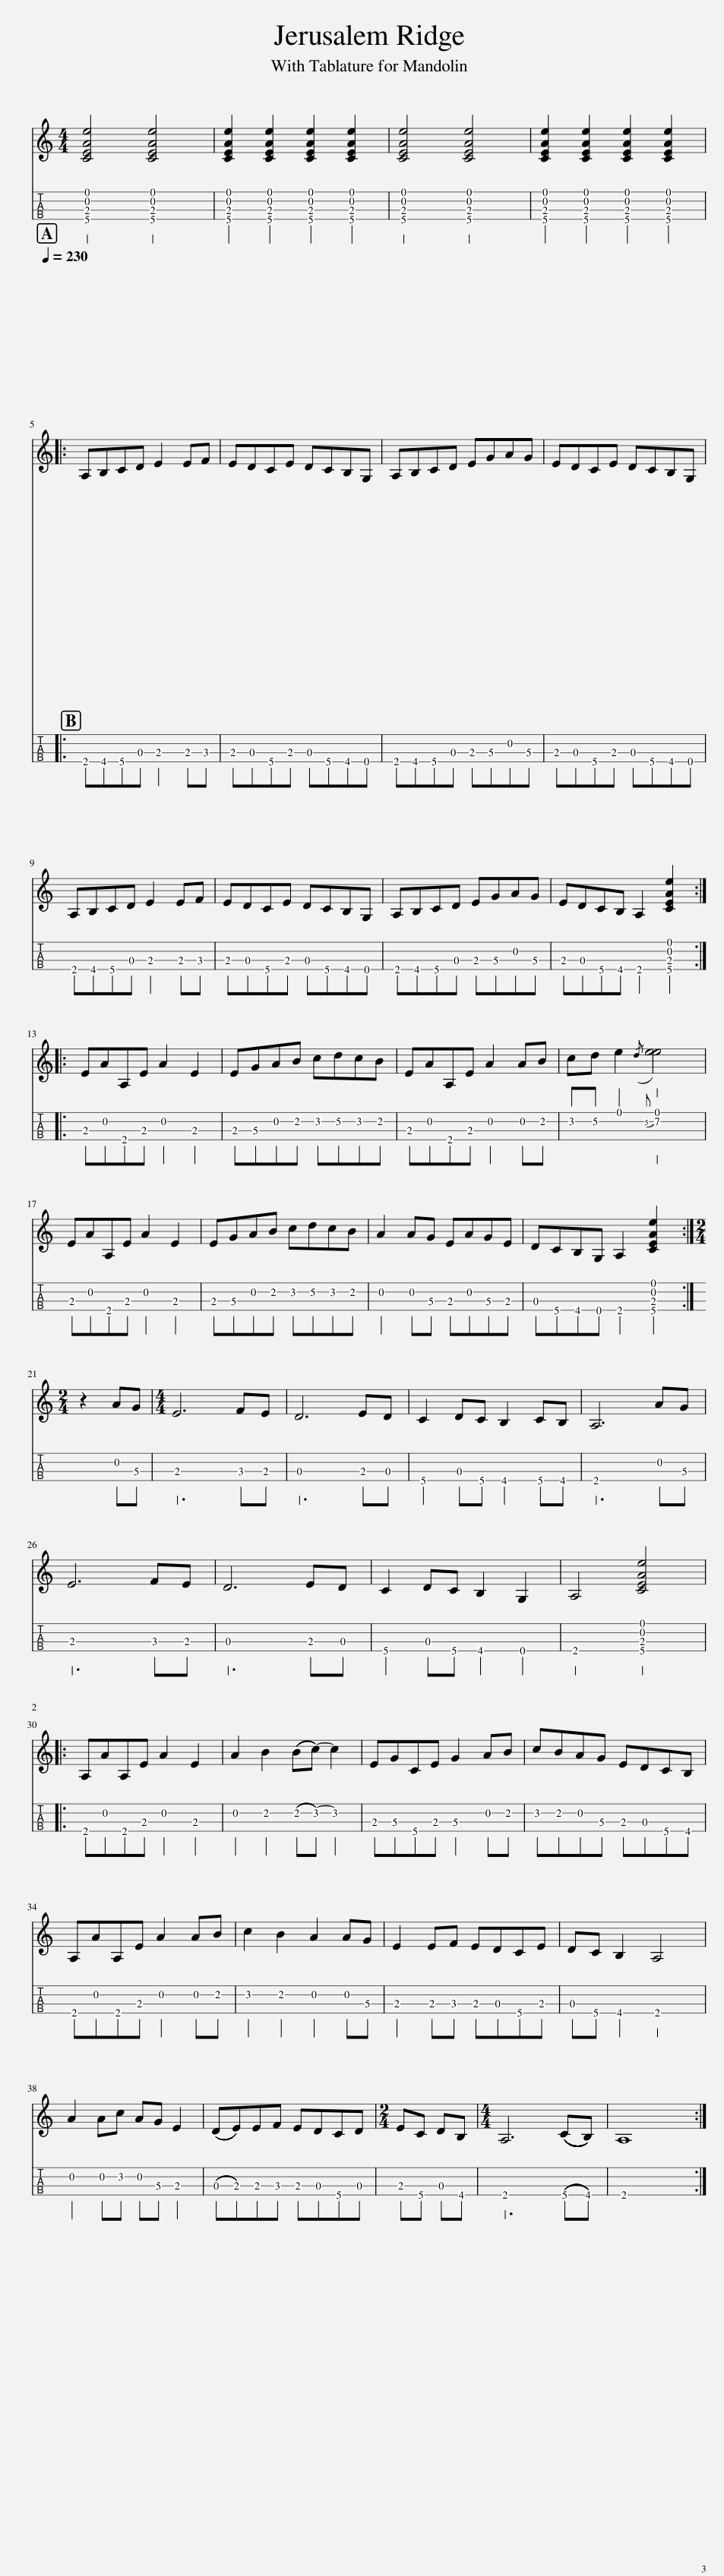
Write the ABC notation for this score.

X:1
%%score { ( 1 3 ) | ( 2 4 ) }
L:1/8
M:4/4
I:linebreak $
K:C
V:1 treble
V:3 treble
V:2 tab stafflines=4 strings="G3,D4,A4,E5 "
V:4 tab stafflines=4 strings="G3,D4,A4,E5 "
V:1
 [CEAe]4 [CEAe]4 | [CEAe]2 [CEAe]2 [CEAe]2 [CEAe]2 | [CEAe]4 [CEAe]4 | [CEAe]2 [CEAe]2 [CEAe]2 [CEAe]2 |:$[Q:1/4=230] A,B,CD E2 EF | %5
 EDCE DCB,G, | A,B,CD EGAG | EDCE DCB,G, |$ A,B,CD E2 EF | EDCE DCB,G, | %10
 A,B,CD EGAG | EDCB, A,2 [CEAe]2 ::$ EAA,E A2 E2 | EGAB cdcB | EAA,E A2 AB | %15
 cd e2{/d} e4 |$ EAA,E A2 E2 | EGAB cdcB | A2 AG EAGE | DCB,G, A,2 [CEAe]2 :|$ %20
[M:2/4] z2 AG |[M:4/4] E6 FE | D6 ED | C2 DC B,2 CB, | A,6 AG |$ %25
 E6 FE | D6 ED | C2 DC B,2 G,2 | A,4 [CEAe]4 |:$ A,AA,E A2 E2 | %30
 A2 B2 ((((Bc-)))) c2 | EGCE G2 AB | cBAG EDCB, |$ A,AA,E A2 AB | c2 B2 A2 AG | %35
 E2 EF EDCE | DC B,2 A,4 |$ A2 Ac AG E2 | ((((DE))))EF EDCD |[M:2/4] EC DB, | %40
[M:4/4] A,6 ((((((CB,)))))) | A,8 :| %42
V:2
 [!4!C!3!E!2!A!1!e]4 [!4!C!3!E!2!A!1!e]4 | [!4!C!3!E!2!A!1!e]2 [!4!C!3!E!2!A!1!e]2 [!4!C!3!E!2!A!1!e]2 [!4!C!3!E!2!A!1!e]2 | [!4!C!3!E!2!A!1!e]4 [!4!C!3!E!2!A!1!e]4 | [!4!C!3!E!2!A!1!e]2 [!4!C!3!E!2!A!1!e]2 [!4!C!3!E!2!A!1!e]2 [!4!C!3!E!2!A!1!e]2 |:$ !4!A,!4!B,!4!C!3!D !3!E2 !3!E!3!F | %5
 !3!E!3!D!4!C!3!E !3!D!4!C!4!B,!4!G, | !4!A,!4!B,!4!C!3!D !3!E!3!G!2!A!3!G | !3!E!3!D!4!C!3!E !3!D!4!C!4!B,!4!G, |$ !4!A,!4!B,!4!C!3!D !3!E2 !3!E!3!F | !3!E!3!D!4!C!3!E !3!D!4!C!4!B,!4!G, | %10
 !4!A,!4!B,!4!C!3!D !3!E!3!G!2!A!3!G | !3!E!3!D!4!C!4!B, !4!A,2 [!4!C!3!E!2!A!1!e]2 ::$ !3!E!2!A!4!A,!3!E !2!A2 !3!E2 | !3!E!3!G!2!A!2!B !2!c!2!d!2!c!2!B | !3!E!2!A!4!A,!3!E !2!A2 !2!A!2!B | %15
 !2!c!2!d !1!e2{/!2!d} !1!e4 |$ !3!E!2!A!4!A,!3!E !2!A2 !3!E2 | !3!E!3!G!2!A!2!B !2!c!2!d!2!c!2!B | !2!A2 !2!A!3!G !3!E!2!A!3!G!3!E | !3!D!4!C!4!B,!4!G, !4!A,2 [!4!C!3!E!2!A!1!e]2 :|$ %20
[M:2/4] x2 !2!A!3!G |[M:4/4] !3!E6 !3!F!3!E | !3!D6 !3!E!3!D | !4!C2 !3!D!4!C !4!B,2 !4!C!4!B, | !4!A,6 !2!A!3!G |$ %25
 !3!E6 !3!F!3!E | !3!D6 !3!E!3!D | !4!C2 !3!D!4!C !4!B,2 !4!G,2 | !4!A,4 [!4!C!3!E!2!A!1!e]4 |:$ !4!A,!2!A!4!A,!3!E !2!A2 !3!E2 | %30
 !2!A2 !2!B2 ((((!2!B!2!c-)))) !2!c2 | !3!E!3!G!4!C!3!E !3!G2 !2!A!2!B | !2!c!2!B!2!A!3!G !3!E!3!D!4!C!4!B, |$ !4!A,!2!A!4!A,!3!E !2!A2 !2!A!2!B | !2!c2 !2!B2 !2!A2 !2!A!3!G | %35
 !3!E2 !3!E!3!F !3!E!3!D!4!C!3!E | !3!D!4!C !4!B,2 !4!A,4 |$ !2!A2 !2!A!2!c !2!A!3!G !3!E2 | ((((!3!D!3!E))))!3!E!3!F !3!E!3!D!4!C!3!D |[M:2/4] !3!E!4!C !3!D!4!B, | %40
[M:4/4] !4!A,6 !4!C!4!B, | !4!A,8 :| %42
V:3
 x8 | x8 | x8 | x8 |:$ x8 | %5
 x8 | x8 | x8 |$ x8 | x8 | %10
 x8 | x8 ::$ x8 | x8 | x8 | %15
 x4 e4 |$ x8 | x8 | x8 | x8 :|$ %20
[M:2/4] x4 |[M:4/4] x8 | x8 | x8 | x8 |$ %25
 x8 | x8 | x8 | x8 |:$ x8 | %30
 x8 | x8 | x8 |$ x8 | x8 | %35
 x8 | x8 |$ x8 | x8 |[M:2/4] x4 | %40
[M:4/4] x8 | x8 :| %42
V:4
 x8 | x8 | x8 | x8 |:$ x8 | %5
 x8 | x8 | x8 |$ x8 | x8 | %10
 x8 | x8 ::$ x8 | x8 | x8 | %15
 x4 !2!e4 |$ x8 | x8 | x8 | x8 :|$ %20
[M:2/4] x4 |[M:4/4] x8 | x8 | x8 | x8 |$ %25
 x8 | x8 | x8 | x8 |:$ x8 | %30
 x8 | x8 | x8 |$ x8 | x8 | %35
 x8 | x8 |$ x8 | x8 |[M:2/4] x4 | %40
[M:4/4] x8 | x8 :| %42
